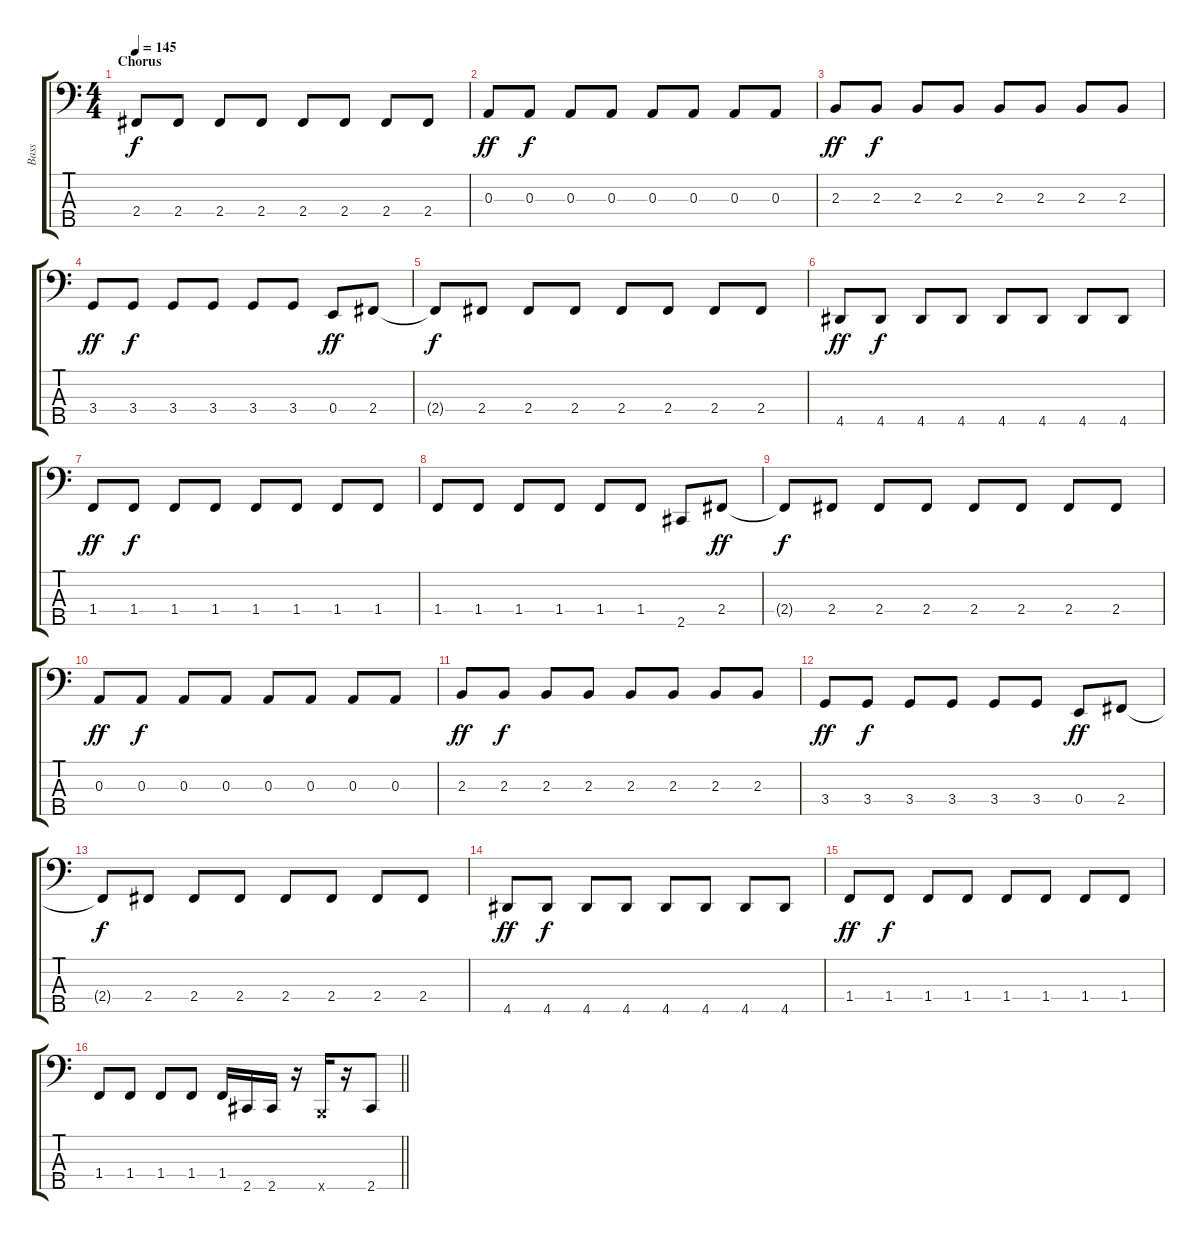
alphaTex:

\track ("Bass" "Bass") {instrument electricbassfinger}
\staff {score tabs}
\tuning (G2 D2 A1 E1 B0) {hide}
\ts (4 4)
\section ("" "Chorus")
\tempo 145
\clef f4
\ks c
2.4{t}.8{dy f} 2.4.8 2.4.8 2.4.8 2.4.8 2.4.8 2.4.8 2.4.8 |
0.3.8{dy ff} 0.3.8{dy f} 0.3.8 0.3.8 0.3.8 0.3.8 0.3.8 0.3.8 |
2.3.8{dy ff} 2.3.8{dy f} 2.3.8 2.3.8 2.3.8 2.3.8 2.3.8 2.3.8 |
3.4.8{dy ff} 3.4.8{dy f} 3.4.8 3.4.8 3.4.8 3.4.8 0.4.8{dy ff} 2.4.8 |
2.4{t}.8{dy f} 2.4.8 2.4.8 2.4.8 2.4.8 2.4.8 2.4.8 2.4.8 |
4.5.8{dy ff} 4.5.8{dy f} 4.5.8 4.5.8 4.5.8 4.5.8 4.5.8 4.5.8 |
1.4.8{dy ff} 1.4.8{dy f} 1.4.8 1.4.8 1.4.8 1.4.8 1.4.8 1.4.8 |
1.4.8 1.4.8 1.4.8 1.4.8 1.4.8 1.4.8 2.5.8 2.4.8{dy ff} |
2.4{t}.8{dy f} 2.4.8 2.4.8 2.4.8 2.4.8 2.4.8 2.4.8 2.4.8 |
0.3.8{dy ff} 0.3.8{dy f} 0.3.8 0.3.8 0.3.8 0.3.8 0.3.8 0.3.8 |
2.3.8{dy ff} 2.3.8{dy f} 2.3.8 2.3.8 2.3.8 2.3.8 2.3.8 2.3.8 |
3.4.8{dy ff} 3.4.8{dy f} 3.4.8 3.4.8 3.4.8 3.4.8 0.4.8{dy ff} 2.4.8 |
2.4{t}.8{dy f} 2.4.8 2.4.8 2.4.8 2.4.8 2.4.8 2.4.8 2.4.8 |
4.5.8{dy ff} 4.5.8{dy f} 4.5.8 4.5.8 4.5.8 4.5.8 4.5.8 4.5.8 |
1.4.8{dy ff} 1.4.8{dy f} 1.4.8 1.4.8 1.4.8 1.4.8 1.4.8 1.4.8 |
\barLineRight lightlight
1.4.8 1.4.8 1.4.8 1.4.8 1.4.16 2.5.16 2.5.16 r.16 0.5{x}.16 r.16 2.5.8
